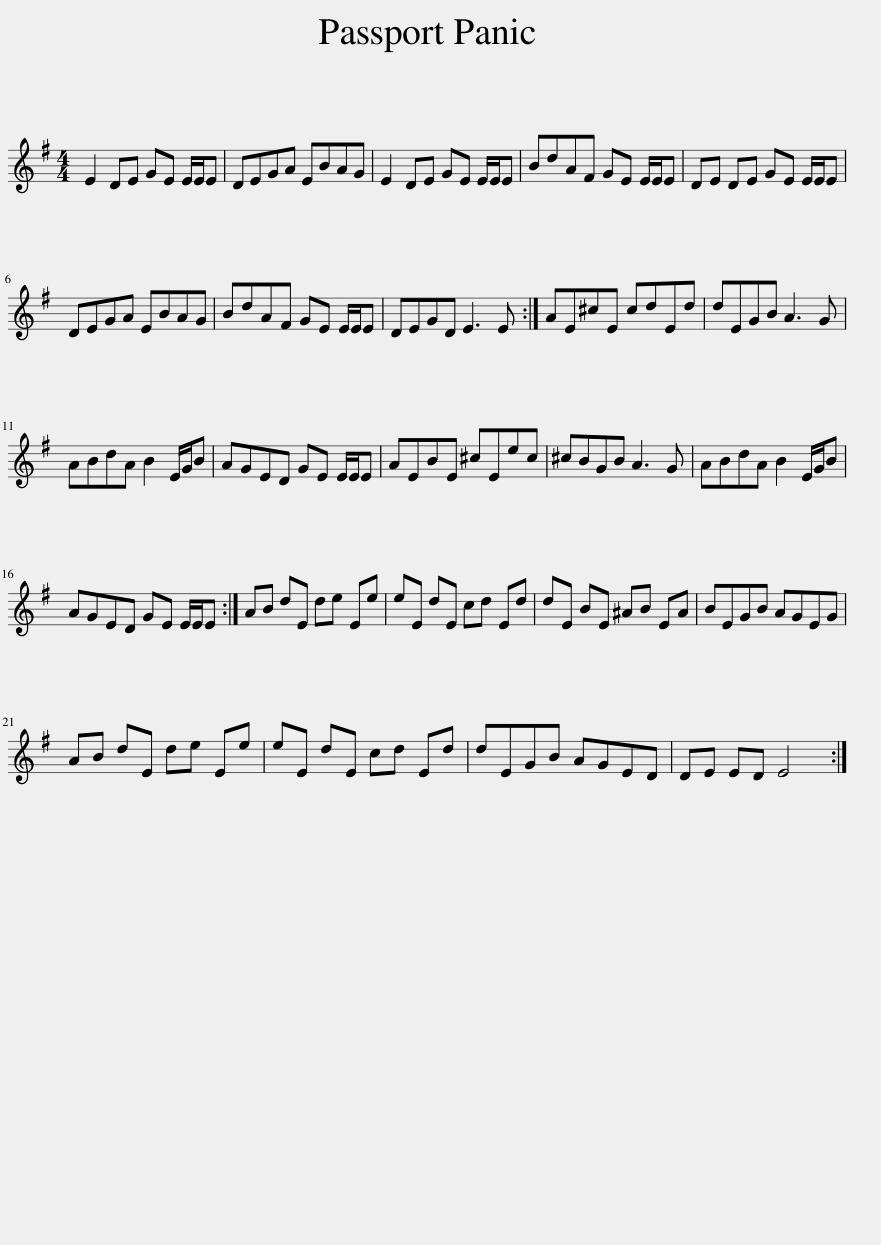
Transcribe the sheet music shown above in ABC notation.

X:1
L:1/8
M:4/4
I:linebreak $
K:Emin
V:1 treble
V:1
 E2 DE GE E/E/E | DEGA EBAG | E2 DE GE E/E/E | BdAF GE E/E/E | DE DE GE E/E/E |$ %5
 DEGA EBAG | BdAF GE E/E/E | DEGD E3 E :| AE^cE cdEd | dEGB A3 G |$ %10
 ABdA B2 E/G/B | AGED GE E/E/E | AEBE ^cEec | ^cBGB A3 G | ABdA B2 E/G/B |$ %15
 AGED GE E/E/E :| AB dE de Ee | eE dE cd Ed | dE BE ^AB EA | BEGB AGEG |$ %20
 AB dE de Ee | eE dE cd Ed | dEGB AGED | DE ED E4 :| %24
